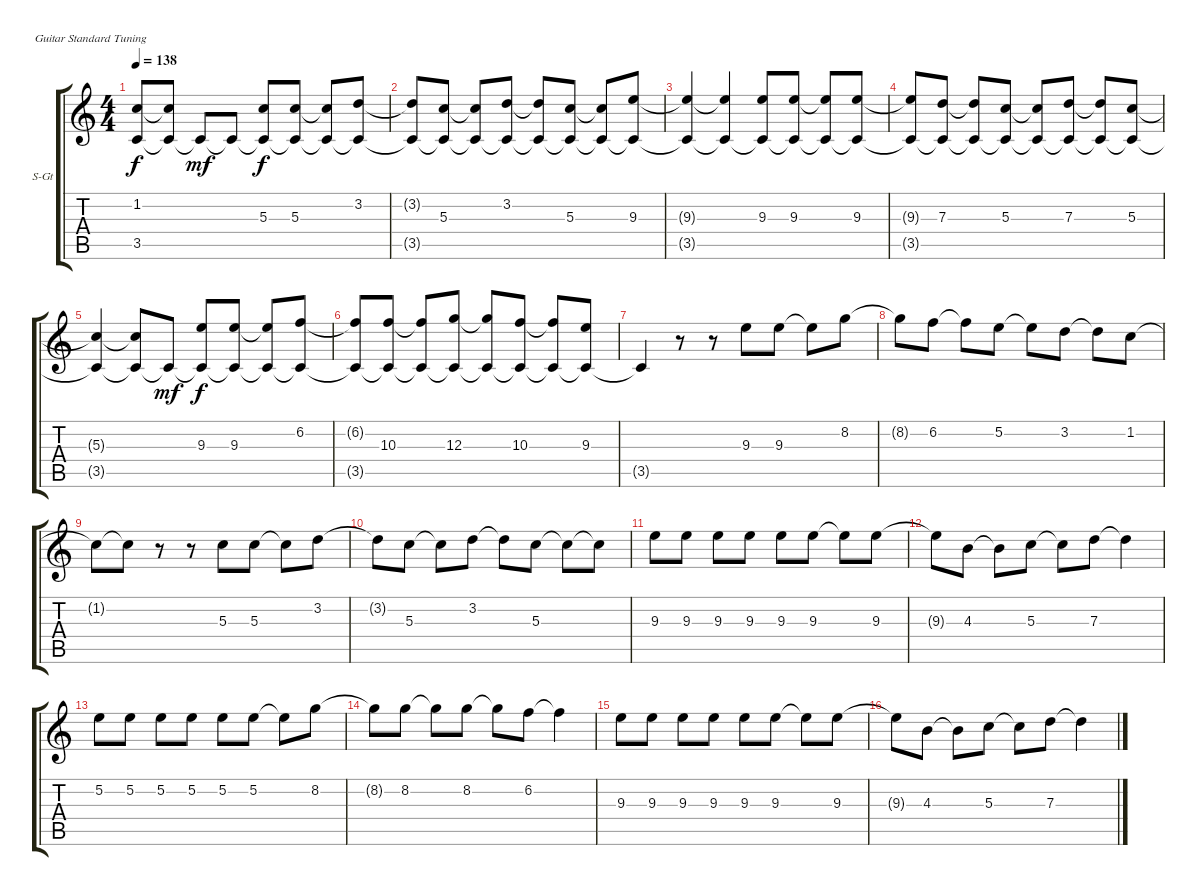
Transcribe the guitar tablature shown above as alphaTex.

\bracketExtendMode groupsimilarinstruments
\firstSystemTrackNameOrientation horizontal
\otherSystemsTrackNameOrientation horizontal
\track ("Äîðîæêà 3" "S-Gt") {instrument electricgrandpiano}
\staff {score tabs}
\tuning (E4 B3 G3 D3 A2 E2)
\displaytranspose 12
\ts (4 4)
\tempo 138
\clef g2
\ks c
(1.2{t} 3.5{t}).8{dy f} (1.2{t} 3.5{t}).8 3.5{t}.8{dy mf} 3.5{t}.8 (5.3 3.5{t}).8{dy f} (5.3 3.5{t}).8 (5.3{t} 3.5{t}).8 (3.2 3.5{t}).8 |
(3.2{t} 3.5{t}).8 (5.3 3.5{t}).8 (5.3{t} 3.5{t}).8 (3.2 3.5{t}).8 (3.2{t} 3.5{t}).8 (5.3 3.5{t}).8 (5.3{t} 3.5{t}).8 (9.3 3.5{t}).8 |
(9.3{t} 3.5{t}).4 (9.3{t} 3.5{t}).4 (9.3 3.5{t}).8 (9.3 3.5{t}).8 (9.3{t} 3.5{t}).8 (9.3 3.5{t}).8 |
(9.3{t} 3.5{t}).8 (7.3 3.5{t}).8 (7.3{t} 3.5{t}).8 (5.3 3.5{t}).8 (5.3{t} 3.5{t}).8 (7.3 3.5{t}).8 (7.3{t} 3.5{t}).8 (5.3 3.5{t}).8 |
(5.3{t} 3.5{t}).4 (5.3{t} 3.5{t}).8 3.5{t}.8{dy mf} (9.3 3.5{t}).8{dy f} (9.3 3.5{t}).8 (9.3{t} 3.5{t}).8 (6.2 3.5{t}).8 |
(6.2{t} 3.5{t}).8 (10.3 3.5{t}).8 (10.3{t} 3.5{t}).8 (12.3 3.5{t}).8 (12.3{t} 3.5{t}).8 (10.3 3.5{t}).8 (10.3{t} 3.5{t}).8 (9.3 3.5{t}).8 |
3.5{t}.4 r.8 r.8 9.3.8 9.3.8 9.3{t}.8 8.2.8 |
8.2{t}.8 6.2.8 6.2{t}.8 5.2.8 5.2{t}.8 3.2.8 3.2{t}.8 1.2.8 |
1.2{t}.8 1.2{t}.8 r.8 r.8 5.3.8 5.3.8 5.3{t}.8 3.2.8 |
3.2{t}.8 5.3.8 5.3{t}.8 3.2.8 3.2{t}.8 5.3.8 5.3{t}.8 5.3{t}.8 |
9.3.8 9.3.8 9.3.8 9.3.8 9.3.8 9.3.8 9.3{t}.8 9.3.8 |
9.3{t}.8 4.3.8 4.3{t}.8 5.3.8 5.3{t}.8 7.3.8 7.3{t}.4 |
5.2.8 5.2.8 5.2.8 5.2.8 5.2.8 5.2.8 5.2{t}.8 8.2.8 |
8.2{t}.8 8.2.8 8.2{t}.8 8.2.8 8.2{t}.8 6.2.8 6.2{t}.4 |
9.3.8 9.3.8 9.3.8 9.3.8 9.3.8 9.3.8 9.3{t}.8 9.3.8 |
9.3{t}.8 4.3.8 4.3{t}.8 5.3.8 5.3{t}.8 7.3.8 7.3{t}.4
